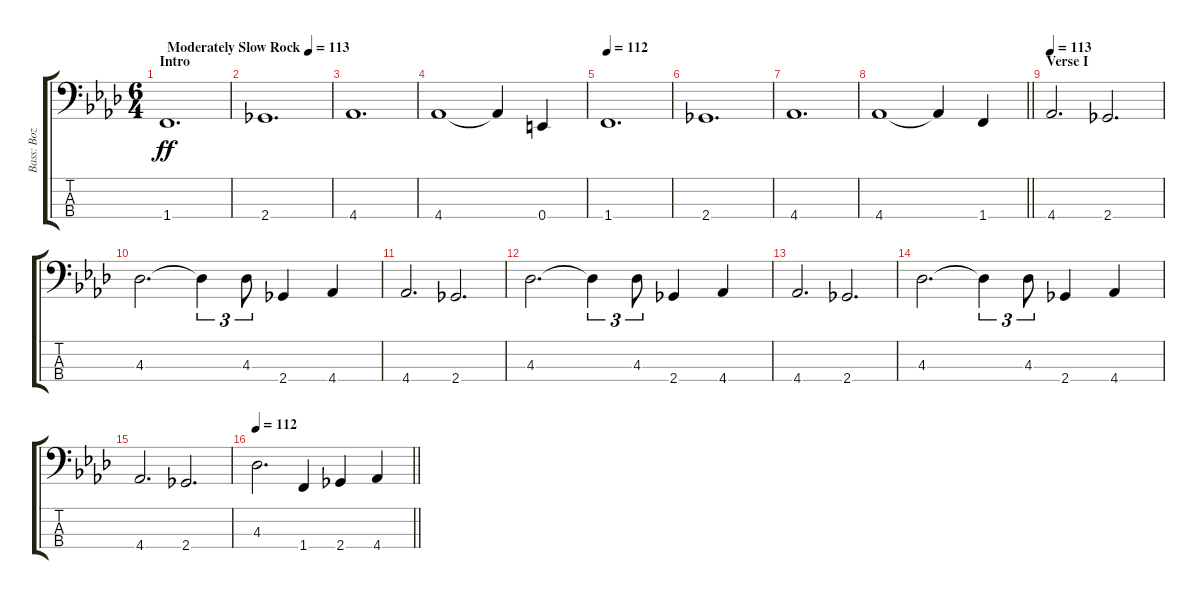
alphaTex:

\track ("Bass: Boz" "Bass: Boz") {instrument electricbassfinger}
\staff {score tabs}
\tuning (G2 D2 A1 E1) {hide}
\ts (6 4)
\section ("" "Intro")
\tempo (113 "Moderately Slow Rock")
\tempo 110
\tempo (113 "Moderately Slow Rock")
\clef f4
\ks ab
1.4.1{d dy ff instrument electricbassfinger} |
2.4.1{d} |
4.4.1{d} |
4.4.1 4.4{t}.4 0.4.4 |
\tempo 112
1.4.1{d} |
2.4.1{d} |
4.4.1{d} |
\barLineRight lightlight
4.4.1 4.4{t}.4 1.4.4 |
\section ("" "Verse I")
\tempo 113
4.4.2{d} 2.4.2{d} |
4.3.2{d} 4.3{t}.4{tu (3 2)} 4.3.8{tu (3 2)} 2.4.4 4.4.4 |
4.4.2{d} 2.4.2{d} |
4.3.2{d} 4.3{t}.4{tu (3 2)} 4.3.8{tu (3 2)} 2.4.4 4.4.4 |
4.4.2{d} 2.4.2{d} |
4.3.2{d} 4.3{t}.4{tu (3 2)} 4.3.8{tu (3 2)} 2.4.4 4.4.4 |
4.4.2{d} 2.4.2{d} |
\tempo 112
\barLineRight lightlight
4.3.2{d} 1.4.4 2.4.4 4.4.4
